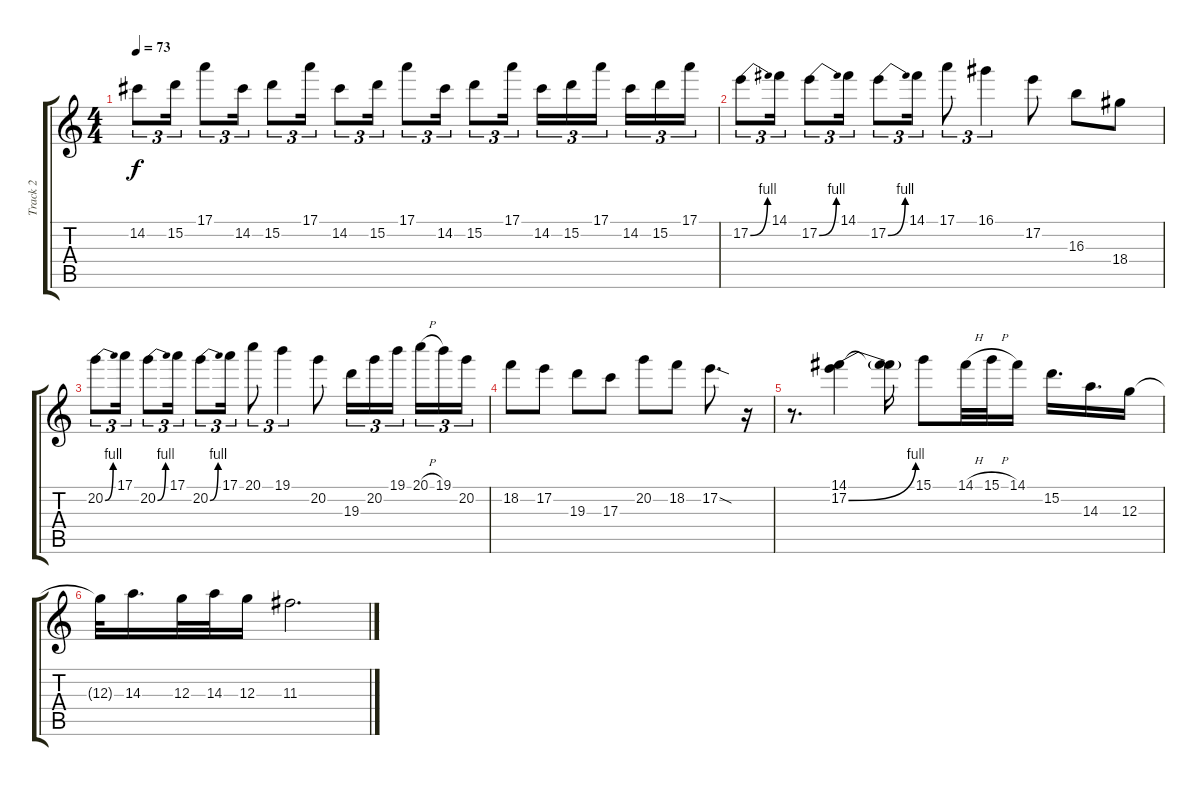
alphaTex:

\track ("Track 2" "Track 2") {instrument overdrivenguitar}
\staff {score tabs}
\tuning (E4 B3 G3 D3 A2 E2) {hide}
\ts (4 4)
\tempo 73
\clef g2
\ks c
14.2.8{tu (3 2) dy f} 15.2.16{tu (3 2)} 17.1.8{tu (3 2)} 14.2.16{tu (3 2)} 15.2.8{tu (3 2)} 17.1.16{tu (3 2)} 14.2.8{tu (3 2)} 15.2.16{tu (3 2)} 17.1.8{tu (3 2)} 14.2.16{tu (3 2)} 15.2.8{tu (3 2)} 17.1.16{tu (3 2)} 14.2.16{tu (3 2)} 15.2.16{tu (3 2)} 17.1.16{tu (3 2) beam splitsecondary} 14.2.16{tu (3 2)} 15.2.16{tu (3 2)} 17.1.16{tu (3 2)} |
17.2{be (bend 0 0 60 4)}.8{tu (3 2)} 14.1.16{tu (3 2)} 17.2{be (bend 0 0 60 4)}.8{tu (3 2)} 14.1.16{tu (3 2)} 17.2{be (bend 0 0 60 4)}.8{tu (3 2)} 14.1.16{tu (3 2)} 17.1.8{tu (3 2)} 16.1.4{tu (3 2)} 17.2.8 16.3.8 18.4.8 |
20.2{be (bend 0 0 60 4)}.8{tu (3 2)} 17.1.16{tu (3 2)} 20.2{be (bend 0 0 60 4)}.8{tu (3 2)} 17.1.16{tu (3 2)} 20.2{be (bend 0 0 60 4)}.8{tu (3 2)} 17.1.16{tu (3 2)} 20.1.8{tu (3 2)} 19.1.4{tu (3 2)} 20.2.8 19.3.16{tu (3 2)} 20.2.16{tu (3 2)} 19.1.16{tu (3 2) beam splitsecondary} 20.1{h}.16{tu (3 2)} 19.1.16{tu (3 2)} 20.2.16{tu (3 2)} |
18.2.8 17.2.8 19.3.8 17.3.8 20.2.8 18.2.8 17.2{sod}.8{d} r.16 |
r.8{d} (14.1 17.2{be (bend 0 0 60 4)}).4 (14.1{t} 17.2{t}).16 15.1.8 14.1{h}.32 15.1{h}.32 14.1.16 15.2.16{d} 14.3.16{d} 12.3.16 |
12.3{t}.32 14.3.16{d} 12.3.32 14.3.32 12.3.16 11.3.2{d}
